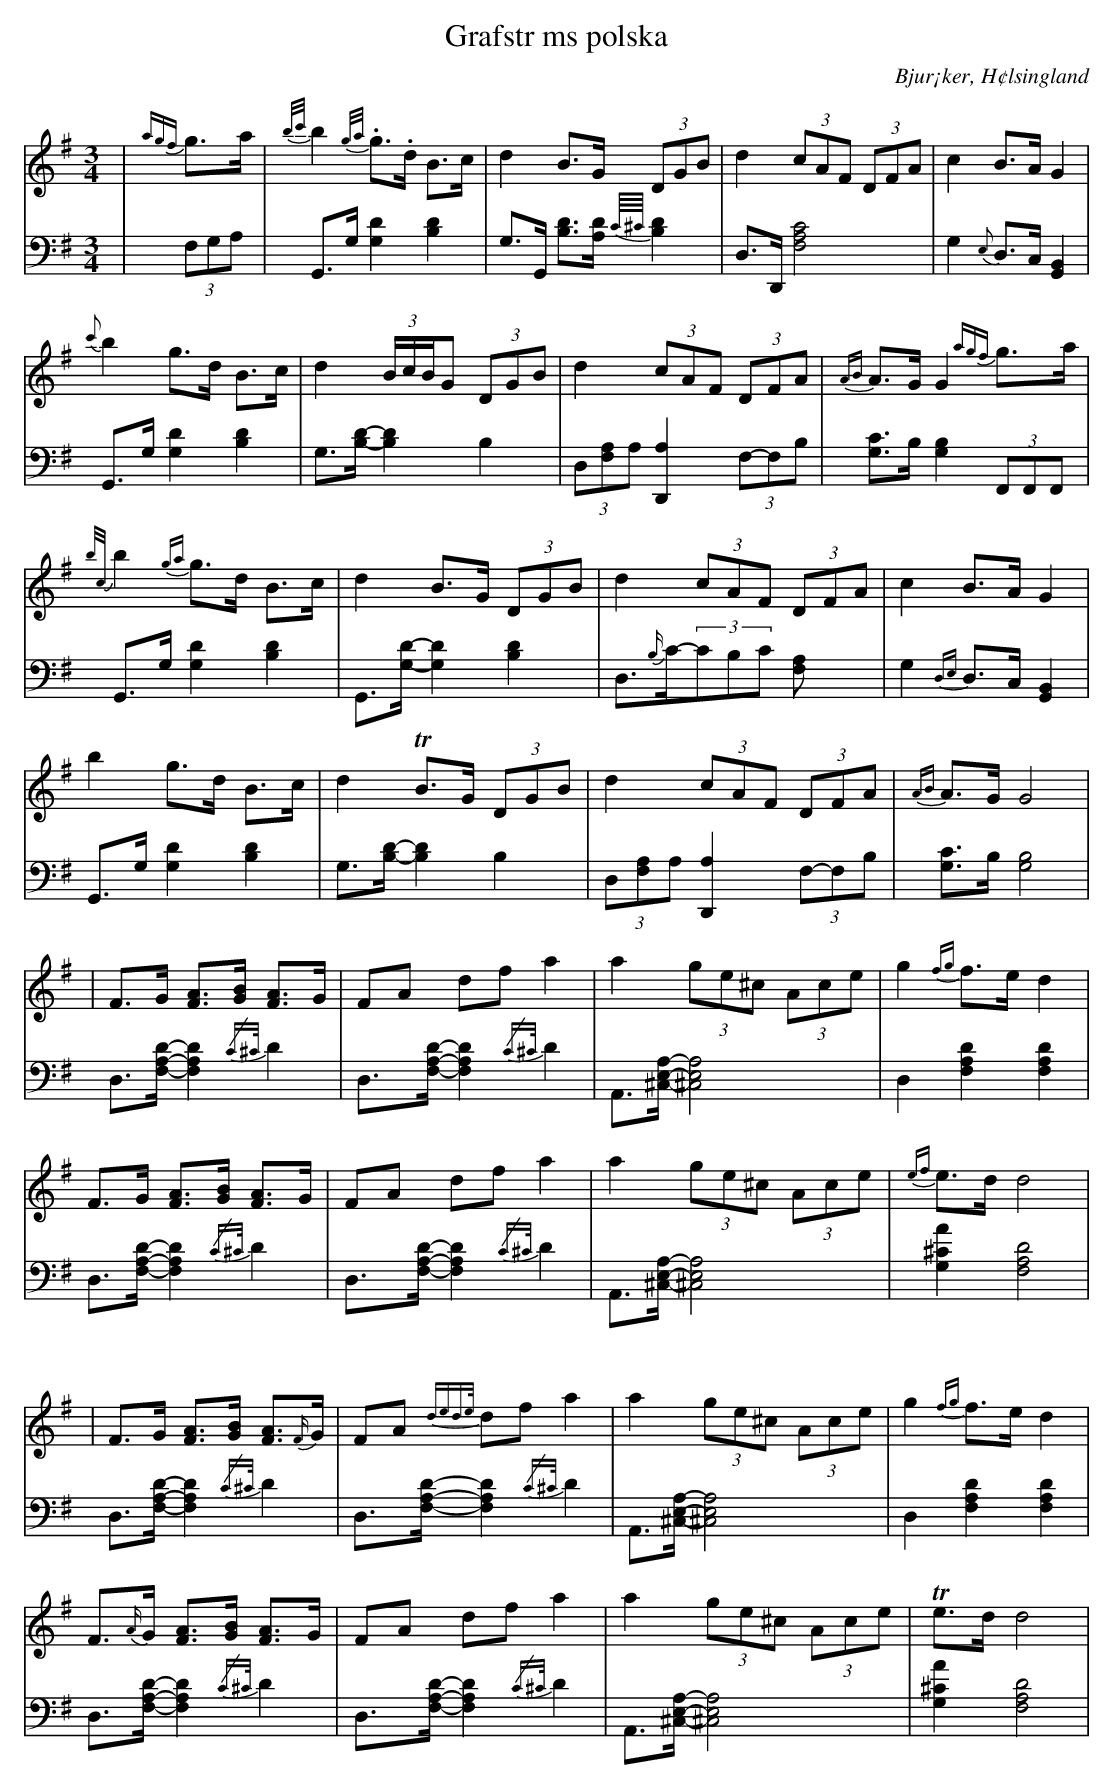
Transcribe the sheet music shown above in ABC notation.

X:1
T: Grafstr ms polska
O: Bjur¡ker, H¢lsingland
M: 3/4
L: 1/8
K: G
V:1
V:2
V: 1
|{agf}g>a|{b/c'/}b2. {g/a/}g.>d B>c|d2 B>G (3DGB|d2 (3cAF (3DFA|c2 B>A G2|
{c'}b2 g>d B>c|d2 (3B/c/B/G (3DGB|d2 (3cAF (3DFA|{AB}A>G G2 {agf}g>a|
{b/c/}b2 {ga}g>d B>c|d2 B>G (3DGB|d2 (3cAF (3DFA|c2 B>A G2|
b2 g>d B>c|d2 TB>G (3DGB|d2 (3cAF (3DFA|{AB}A>G G4|
|F>G [FA]>[GB] [FA]>G |FA df a2 |a2 (3ge^c (3Ace |g2 {fg}f>e d2 |
F>G [FA]>[GB] [FA]>G |FA df a2 |a2 (3ge^c (3Ace |{ef}e>d d4|
|F>G [FA]>[GB] [FA]>{F/}G |FA {dede/}df a2 |a2 (3ge^c (3Ace |g2 {fg}f>e d2 |
F>{A/}G [FA]>[GB] [FA]>G |FA df a2 |a2 (3ge^c (3Ace |Te>d d4|
V:2 clef=bass
|(3F,G,A, | G,,>G, [G,2D2] [B,2D2]|G,>G,, [B,D]>[A,D] {C//^C//}[B,D]2|D,>D,, [F,4A,4C4]| G,2 {E,}D,>C, [G,,2B,,2]|
 G,,>G, [G,2D2] [B,2D2]|G,>[B,D]-[B,2D2] B,2|(3D,[F,A,]A, [D,,2A,2] (3F,-F,B,| [G,C]>B, [G,2B,2](3F,,F,,F,,|
G,,>G, [G,2D2] [B,2D2]|G,,>[G,D]-[G,2D2] [B,2D2]|D,>{B,/}C-(3CB,C [F,2A,]| G,2 {D,E,}D,>C, [G,,2B,,2]|
 G,,>G, [G,2D2] [B,2D2]|G,>[B,D]-[B,2D2] B,2|(3D,[F,A,]A, [D,,2A,2] (3F,-F,B,| [G,C]>B, [G,4B,4]|
D,>[F,A,D]-[F,2A,2D2] {/C^C/}D2|D,>[F,A,D]-[F,2A,2D2] {/C^C/}D2| A,,>[^C,E,A,]-[^C,4E,4A,4]|D,2 [F,2A,2D2] [F,2A,2D2] |
D,>[F,A,D]-[F,2A,2D2] {/C^C/}D2| D,>[F,A,D]-[F,2A,2D2] {/C^C/}D2| A,,>[^C,E,A,]-[^C,4E,4A,4]| [G,2A2^C2] [F,4A,4D4]|
D,>[F,A,D]-[F,2A,2D2] {/C^C/}D2|D,>[F,A,D]-[F,2A,2D2] {/C^C/}D2| A,,>[^C,E,A,]-[^C,4E,4A,4]|D,2 [F,2A,2D2] [F,2A,2D2] |
D,>[F,A,D]-[F,2A,2D2] {/C^C/}D2| D,>[F,A,D]-[F,2A,2D2] {/C^C/}D2| A,,>[^C,E,A,]-[^C,4E,4A,4]| [G,2A2^C2] [F,4A,4D4]|
